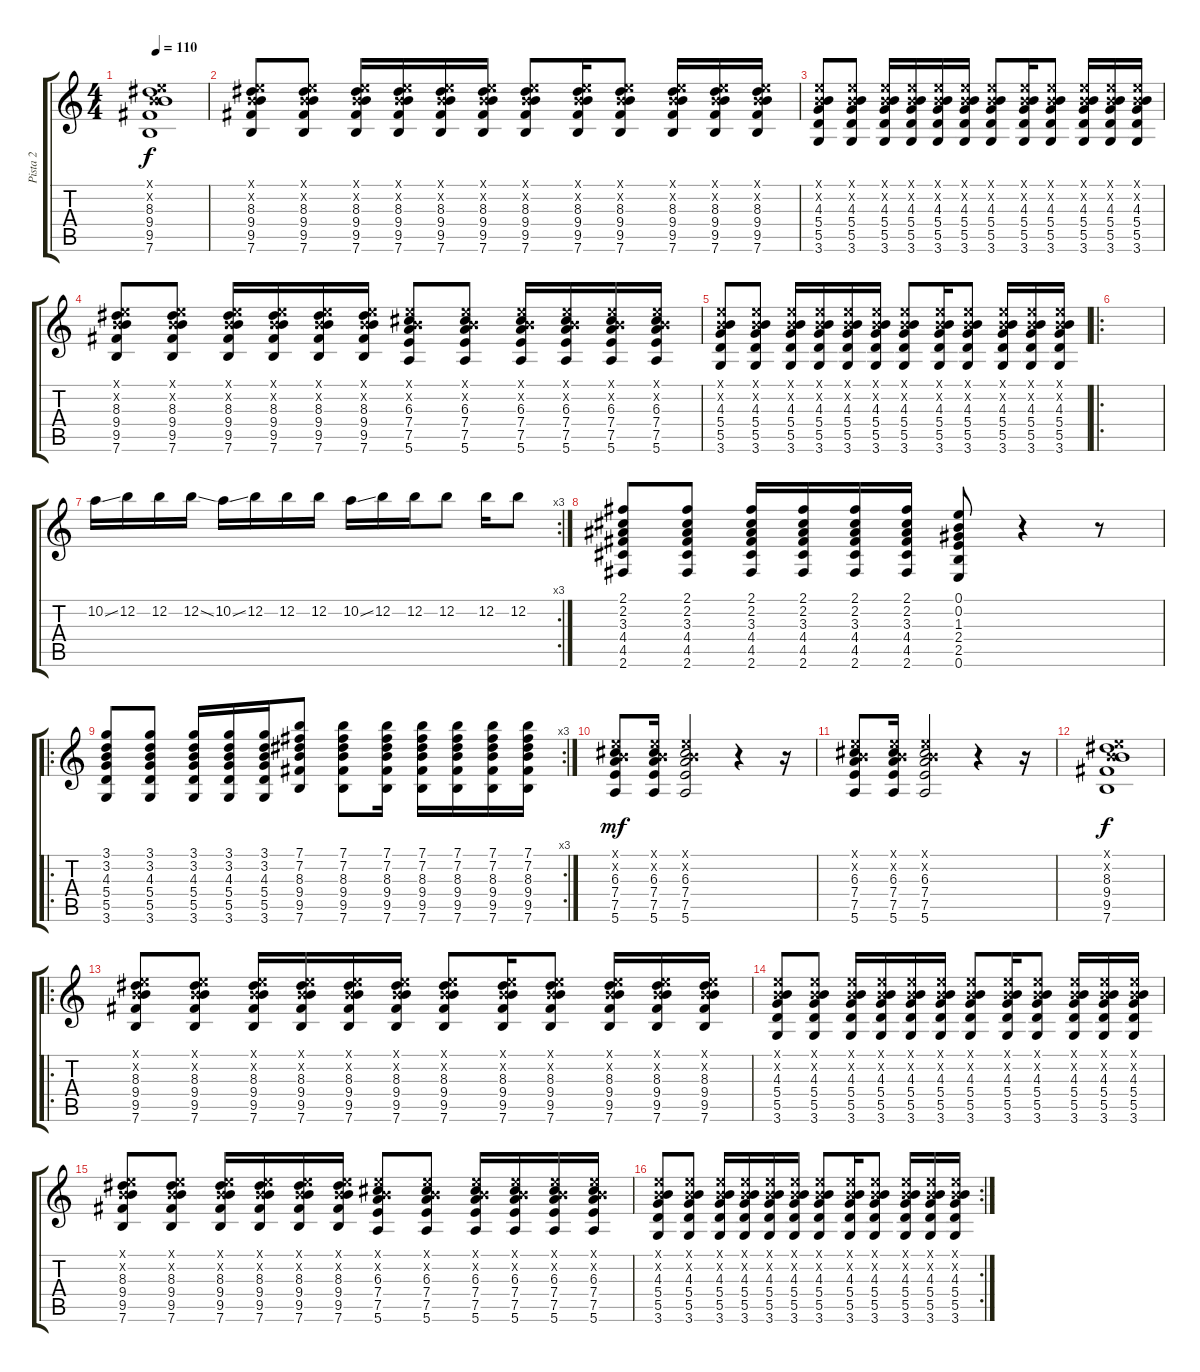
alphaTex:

\track ("Pista 2" "Pista 2") {instrument distortionguitar}
\staff {score tabs}
\tuning (E4 B3 G3 D3 A2 E2) {hide}
\ts (4 4)
\tempo 110
\clef g2
\ks c
(0.1{x} 0.2{x} 8.3 9.4 9.5 7.6).1{dy f} |
(0.1{x} 0.2{x} 8.3 9.4 9.5 7.6).8 (0.1{x} 0.2{x} 8.3 9.4 9.5 7.6).8 (0.1{x} 0.2{x} 8.3 9.4 9.5 7.6).16 (0.1{x} 0.2{x} 8.3 9.4 9.5 7.6).16 (0.1{x} 0.2{x} 8.3 9.4 9.5 7.6).16 (0.1{x} 0.2{x} 8.3 9.4 9.5 7.6).16 (0.1{x} 0.2{x} 8.3 9.4 9.5 7.6).8 (0.1{x} 0.2{x} 8.3 9.4 9.5 7.6).16 (0.1{x} 0.2{x} 8.3 9.4 9.5 7.6).8 (0.1{x} 0.2{x} 8.3 9.4 9.5 7.6).16 (0.1{x} 0.2{x} 8.3 9.4 9.5 7.6).16 (0.1{x} 0.2{x} 8.3 9.4 9.5 7.6).16 |
(0.1{x} 0.2{x} 4.3 5.4 5.5 3.6).8 (0.1{x} 0.2{x} 4.3 5.4 5.5 3.6).8 (0.1{x} 0.2{x} 4.3 5.4 5.5 3.6).16 (0.1{x} 0.2{x} 4.3 5.4 5.5 3.6).16 (0.1{x} 0.2{x} 4.3 5.4 5.5 3.6).16 (0.1{x} 0.2{x} 4.3 5.4 5.5 3.6).16 (0.1{x} 0.2{x} 4.3 5.4 5.5 3.6).8 (0.1{x} 0.2{x} 4.3 5.4 5.5 3.6).16 (0.1{x} 0.2{x} 4.3 5.4 5.5 3.6).8 (0.1{x} 0.2{x} 4.3 5.4 5.5 3.6).16 (0.1{x} 0.2{x} 4.3 5.4 5.5 3.6).16 (0.1{x} 0.2{x} 4.3 5.4 5.5 3.6).16 |
(0.1{x} 0.2{x} 8.3 9.4 9.5 7.6).8 (0.1{x} 0.2{x} 8.3 9.4 9.5 7.6).8 (0.1{x} 0.2{x} 8.3 9.4 9.5 7.6).16 (0.1{x} 0.2{x} 8.3 9.4 9.5 7.6).16 (0.1{x} 0.2{x} 8.3 9.4 9.5 7.6).16 (0.1{x} 0.2{x} 8.3 9.4 9.5 7.6).16 (0.1{x} 0.2{x} 6.3 7.4 7.5 5.6).8 (0.1{x} 0.2{x} 6.3 7.4 7.5 5.6).8 (0.1{x} 0.2{x} 6.3 7.4 7.5 5.6).16 (0.1{x} 0.2{x} 6.3 7.4 7.5 5.6).16 (0.1{x} 0.2{x} 6.3 7.4 7.5 5.6).16 (0.1{x} 0.2{x} 6.3 7.4 7.5 5.6).16 |
(0.1{x} 0.2{x} 4.3 5.4 5.5 3.6).8 (0.1{x} 0.2{x} 4.3 5.4 5.5 3.6).8 (0.1{x} 0.2{x} 4.3 5.4 5.5 3.6).16 (0.1{x} 0.2{x} 4.3 5.4 5.5 3.6).16 (0.1{x} 0.2{x} 4.3 5.4 5.5 3.6).16 (0.1{x} 0.2{x} 4.3 5.4 5.5 3.6).16 (0.1{x} 0.2{x} 4.3 5.4 5.5 3.6).8 (0.1{x} 0.2{x} 4.3 5.4 5.5 3.6).16 (0.1{x} 0.2{x} 4.3 5.4 5.5 3.6).8 (0.1{x} 0.2{x} 4.3 5.4 5.5 3.6).16 (0.1{x} 0.2{x} 4.3 5.4 5.5 3.6).16 (0.1{x} 0.2{x} 4.3 5.4 5.5 3.6).16 |
\ro
|
\rc 3
10.2{ss}.16 12.2.16 12.2.16 12.2{ss}.16 10.2{ss}.16 12.2.16 12.2.16 12.2.16 10.2{ss}.16 12.2.16 12.2.16 12.2.8 12.2.16 12.2.8 |
(2.1 2.2 3.3 4.4 4.5 2.6).8 (2.1 2.2 3.3 4.4 4.5 2.6).8 (2.1 2.2 3.3 4.4 4.5 2.6).16 (2.1 2.2 3.3 4.4 4.5 2.6).16 (2.1 2.2 3.3 4.4 4.5 2.6).16 (2.1 2.2 3.3 4.4 4.5 2.6).16 (0.1 0.2 1.3 2.4 2.5 0.6).8 r.4 r.8 |
\ro
\rc 3
(3.1 3.2 4.3 5.4 5.5 3.6).8 (3.1 3.2 4.3 5.4 5.5 3.6).8 (3.1 3.2 4.3 5.4 5.5 3.6).16 (3.1 3.2 4.3 5.4 5.5 3.6).16 (3.1 3.2 4.3 5.4 5.5 3.6).16 (7.1 7.2 8.3 9.4 9.5 7.6).8 (7.1 7.2 8.3 9.4 9.5 7.6).8 (7.1 7.2 8.3 9.4 9.5 7.6).16 (7.1 7.2 8.3 9.4 9.5 7.6).16 (7.1 7.2 8.3 9.4 9.5 7.6).16 (7.1 7.2 8.3 9.4 9.5 7.6).16 (7.1 7.2 8.3 9.4 9.5 7.6).16 |
(0.1{x} 0.2{x} 6.3 7.4 7.5 5.6).8{dy mf} (0.1{x} 0.2{x} 6.3 7.4 7.5 5.6).16 (0.1{x} 0.2{x} 6.3 7.4 7.5 5.6).2 r.4 r.16 |
(0.1{x} 0.2{x} 6.3 7.4 7.5 5.6).8 (0.1{x} 0.2{x} 6.3 7.4 7.5 5.6).16 (0.1{x} 0.2{x} 6.3 7.4 7.5 5.6).2 r.4 r.16 |
(0.1{x} 0.2{x} 8.3 9.4 9.5 7.6).1{dy f} |
\ro
(0.1{x} 0.2{x} 8.3 9.4 9.5 7.6).8 (0.1{x} 0.2{x} 8.3 9.4 9.5 7.6).8 (0.1{x} 0.2{x} 8.3 9.4 9.5 7.6).16 (0.1{x} 0.2{x} 8.3 9.4 9.5 7.6).16 (0.1{x} 0.2{x} 8.3 9.4 9.5 7.6).16 (0.1{x} 0.2{x} 8.3 9.4 9.5 7.6).16 (0.1{x} 0.2{x} 8.3 9.4 9.5 7.6).8 (0.1{x} 0.2{x} 8.3 9.4 9.5 7.6).16 (0.1{x} 0.2{x} 8.3 9.4 9.5 7.6).8 (0.1{x} 0.2{x} 8.3 9.4 9.5 7.6).16 (0.1{x} 0.2{x} 8.3 9.4 9.5 7.6).16 (0.1{x} 0.2{x} 8.3 9.4 9.5 7.6).16 |
(0.1{x} 0.2{x} 4.3 5.4 5.5 3.6).8 (0.1{x} 0.2{x} 4.3 5.4 5.5 3.6).8 (0.1{x} 0.2{x} 4.3 5.4 5.5 3.6).16 (0.1{x} 0.2{x} 4.3 5.4 5.5 3.6).16 (0.1{x} 0.2{x} 4.3 5.4 5.5 3.6).16 (0.1{x} 0.2{x} 4.3 5.4 5.5 3.6).16 (0.1{x} 0.2{x} 4.3 5.4 5.5 3.6).8 (0.1{x} 0.2{x} 4.3 5.4 5.5 3.6).16 (0.1{x} 0.2{x} 4.3 5.4 5.5 3.6).8 (0.1{x} 0.2{x} 4.3 5.4 5.5 3.6).16 (0.1{x} 0.2{x} 4.3 5.4 5.5 3.6).16 (0.1{x} 0.2{x} 4.3 5.4 5.5 3.6).16 |
(0.1{x} 0.2{x} 8.3 9.4 9.5 7.6).8 (0.1{x} 0.2{x} 8.3 9.4 9.5 7.6).8 (0.1{x} 0.2{x} 8.3 9.4 9.5 7.6).16 (0.1{x} 0.2{x} 8.3 9.4 9.5 7.6).16 (0.1{x} 0.2{x} 8.3 9.4 9.5 7.6).16 (0.1{x} 0.2{x} 8.3 9.4 9.5 7.6).16 (0.1{x} 0.2{x} 6.3 7.4 7.5 5.6).8 (0.1{x} 0.2{x} 6.3 7.4 7.5 5.6).8 (0.1{x} 0.2{x} 6.3 7.4 7.5 5.6).16 (0.1{x} 0.2{x} 6.3 7.4 7.5 5.6).16 (0.1{x} 0.2{x} 6.3 7.4 7.5 5.6).16 (0.1{x} 0.2{x} 6.3 7.4 7.5 5.6).16 |
\rc 2
(0.1{x} 0.2{x} 4.3 5.4 5.5 3.6).8 (0.1{x} 0.2{x} 4.3 5.4 5.5 3.6).8 (0.1{x} 0.2{x} 4.3 5.4 5.5 3.6).16 (0.1{x} 0.2{x} 4.3 5.4 5.5 3.6).16 (0.1{x} 0.2{x} 4.3 5.4 5.5 3.6).16 (0.1{x} 0.2{x} 4.3 5.4 5.5 3.6).16 (0.1{x} 0.2{x} 4.3 5.4 5.5 3.6).8 (0.1{x} 0.2{x} 4.3 5.4 5.5 3.6).16 (0.1{x} 0.2{x} 4.3 5.4 5.5 3.6).8 (0.1{x} 0.2{x} 4.3 5.4 5.5 3.6).16 (0.1{x} 0.2{x} 4.3 5.4 5.5 3.6).16 (0.1{x} 0.2{x} 4.3 5.4 5.5 3.6).16
